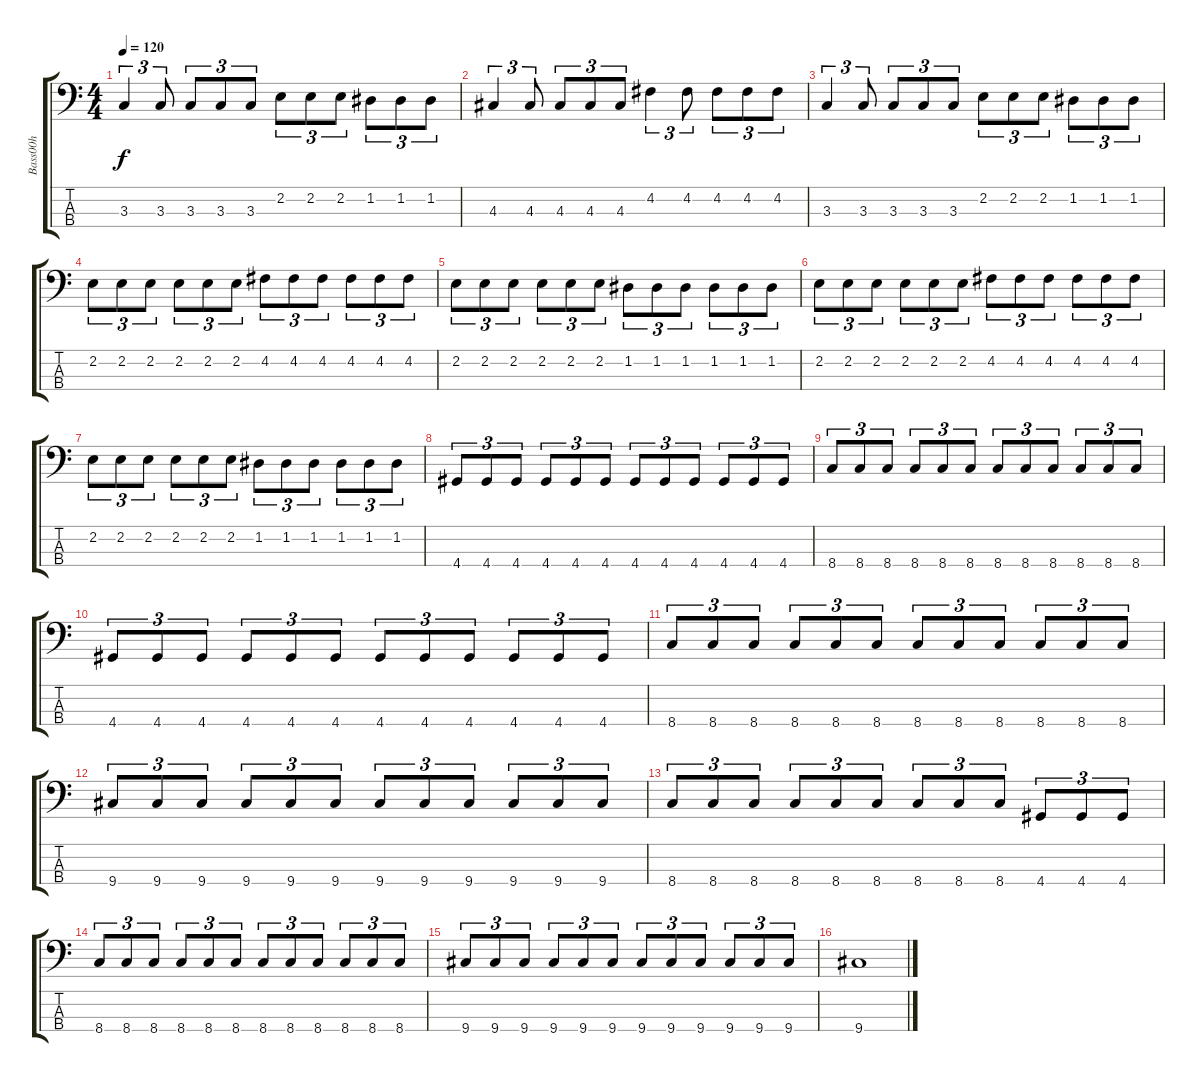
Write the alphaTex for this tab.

\track ("Bass00h" "Bass00h") {instrument electricbassfinger}
\staff {score tabs}
\tuning (G2 D2 A1 E1) {hide}
\ts (4 4)
\tempo 120
\clef f4
\ks c
3.3.4{tu (3 2) dy f} 3.3.8{tu (3 2)} 3.3.8{tu (3 2)} 3.3.8{tu (3 2)} 3.3.8{tu (3 2)} 2.2.8{tu (3 2)} 2.2.8{tu (3 2)} 2.2.8{tu (3 2)} 1.2.8{tu (3 2)} 1.2.8{tu (3 2)} 1.2.8{tu (3 2)} |
4.3.4{tu (3 2)} 4.3.8{tu (3 2)} 4.3.8{tu (3 2)} 4.3.8{tu (3 2)} 4.3.8{tu (3 2)} 4.2.4{tu (3 2)} 4.2.8{tu (3 2)} 4.2.8{tu (3 2)} 4.2.8{tu (3 2)} 4.2.8{tu (3 2)} |
3.3.4{tu (3 2)} 3.3.8{tu (3 2)} 3.3.8{tu (3 2)} 3.3.8{tu (3 2)} 3.3.8{tu (3 2)} 2.2.8{tu (3 2)} 2.2.8{tu (3 2)} 2.2.8{tu (3 2)} 1.2.8{tu (3 2)} 1.2.8{tu (3 2)} 1.2.8{tu (3 2)} |
2.2.8{tu (3 2)} 2.2.8{tu (3 2)} 2.2.8{tu (3 2)} 2.2.8{tu (3 2)} 2.2.8{tu (3 2)} 2.2.8{tu (3 2)} 4.2.8{tu (3 2)} 4.2.8{tu (3 2)} 4.2.8{tu (3 2)} 4.2.8{tu (3 2)} 4.2.8{tu (3 2)} 4.2.8{tu (3 2)} |
2.2.8{tu (3 2)} 2.2.8{tu (3 2)} 2.2.8{tu (3 2)} 2.2.8{tu (3 2)} 2.2.8{tu (3 2)} 2.2.8{tu (3 2)} 1.2.8{tu (3 2)} 1.2.8{tu (3 2)} 1.2.8{tu (3 2)} 1.2.8{tu (3 2)} 1.2.8{tu (3 2)} 1.2.8{tu (3 2)} |
2.2.8{tu (3 2)} 2.2.8{tu (3 2)} 2.2.8{tu (3 2)} 2.2.8{tu (3 2)} 2.2.8{tu (3 2)} 2.2.8{tu (3 2)} 4.2.8{tu (3 2)} 4.2.8{tu (3 2)} 4.2.8{tu (3 2)} 4.2.8{tu (3 2)} 4.2.8{tu (3 2)} 4.2.8{tu (3 2)} |
2.2.8{tu (3 2)} 2.2.8{tu (3 2)} 2.2.8{tu (3 2)} 2.2.8{tu (3 2)} 2.2.8{tu (3 2)} 2.2.8{tu (3 2)} 1.2.8{tu (3 2)} 1.2.8{tu (3 2)} 1.2.8{tu (3 2)} 1.2.8{tu (3 2)} 1.2.8{tu (3 2)} 1.2.8{tu (3 2)} |
4.4.8{tu (3 2)} 4.4.8{tu (3 2)} 4.4.8{tu (3 2)} 4.4.8{tu (3 2)} 4.4.8{tu (3 2)} 4.4.8{tu (3 2)} 4.4.8{tu (3 2)} 4.4.8{tu (3 2)} 4.4.8{tu (3 2)} 4.4.8{tu (3 2)} 4.4.8{tu (3 2)} 4.4.8{tu (3 2)} |
8.4.8{tu (3 2)} 8.4.8{tu (3 2)} 8.4.8{tu (3 2)} 8.4.8{tu (3 2)} 8.4.8{tu (3 2)} 8.4.8{tu (3 2)} 8.4.8{tu (3 2)} 8.4.8{tu (3 2)} 8.4.8{tu (3 2)} 8.4.8{tu (3 2)} 8.4.8{tu (3 2)} 8.4.8{tu (3 2)} |
4.4.8{tu (3 2)} 4.4.8{tu (3 2)} 4.4.8{tu (3 2)} 4.4.8{tu (3 2)} 4.4.8{tu (3 2)} 4.4.8{tu (3 2)} 4.4.8{tu (3 2)} 4.4.8{tu (3 2)} 4.4.8{tu (3 2)} 4.4.8{tu (3 2)} 4.4.8{tu (3 2)} 4.4.8{tu (3 2)} |
8.4.8{tu (3 2)} 8.4.8{tu (3 2)} 8.4.8{tu (3 2)} 8.4.8{tu (3 2)} 8.4.8{tu (3 2)} 8.4.8{tu (3 2)} 8.4.8{tu (3 2)} 8.4.8{tu (3 2)} 8.4.8{tu (3 2)} 8.4.8{tu (3 2)} 8.4.8{tu (3 2)} 8.4.8{tu (3 2)} |
9.4.8{tu (3 2)} 9.4.8{tu (3 2)} 9.4.8{tu (3 2)} 9.4.8{tu (3 2)} 9.4.8{tu (3 2)} 9.4.8{tu (3 2)} 9.4.8{tu (3 2)} 9.4.8{tu (3 2)} 9.4.8{tu (3 2)} 9.4.8{tu (3 2)} 9.4.8{tu (3 2)} 9.4.8{tu (3 2)} |
8.4.8{tu (3 2)} 8.4.8{tu (3 2)} 8.4.8{tu (3 2)} 8.4.8{tu (3 2)} 8.4.8{tu (3 2)} 8.4.8{tu (3 2)} 8.4.8{tu (3 2)} 8.4.8{tu (3 2)} 8.4.8{tu (3 2)} 4.4.8{tu (3 2)} 4.4.8{tu (3 2)} 4.4.8{tu (3 2)} |
8.4.8{tu (3 2)} 8.4.8{tu (3 2)} 8.4.8{tu (3 2)} 8.4.8{tu (3 2)} 8.4.8{tu (3 2)} 8.4.8{tu (3 2)} 8.4.8{tu (3 2)} 8.4.8{tu (3 2)} 8.4.8{tu (3 2)} 8.4.8{tu (3 2)} 8.4.8{tu (3 2)} 8.4.8{tu (3 2)} |
9.4.8{tu (3 2)} 9.4.8{tu (3 2)} 9.4.8{tu (3 2)} 9.4.8{tu (3 2)} 9.4.8{tu (3 2)} 9.4.8{tu (3 2)} 9.4.8{tu (3 2)} 9.4.8{tu (3 2)} 9.4.8{tu (3 2)} 9.4.8{tu (3 2)} 9.4.8{tu (3 2)} 9.4.8{tu (3 2)} |
9.4.1
